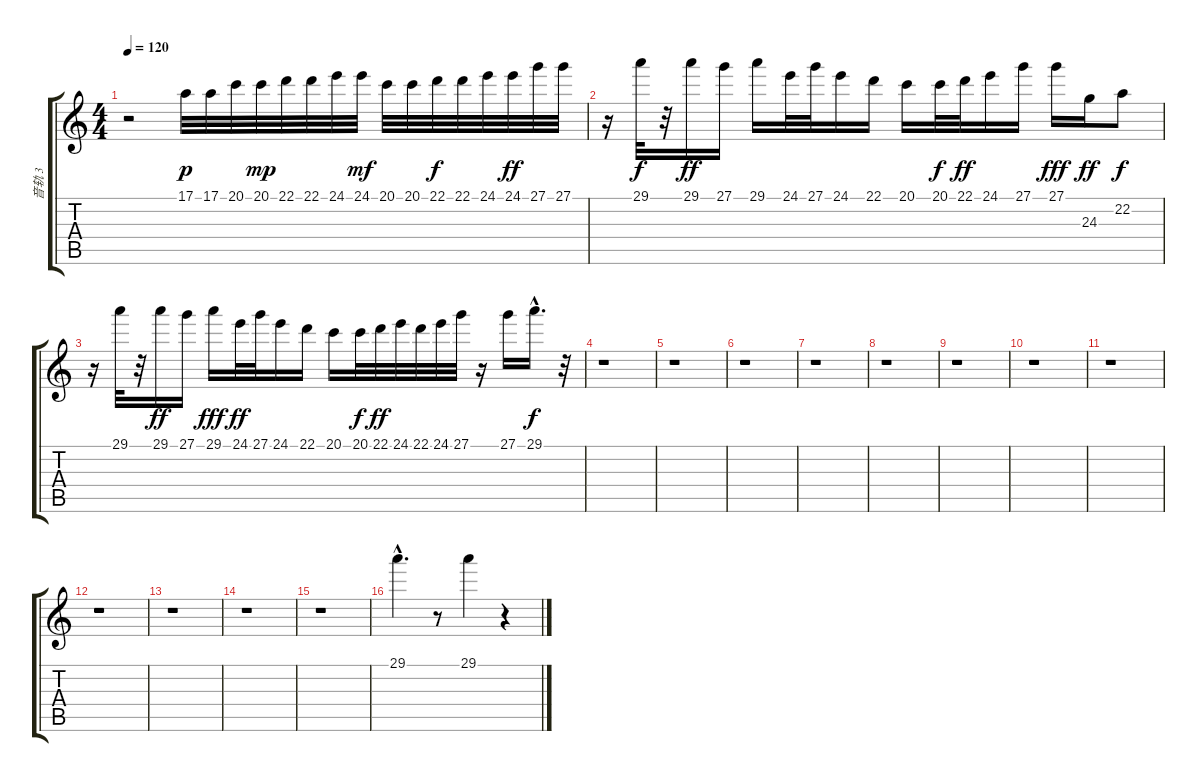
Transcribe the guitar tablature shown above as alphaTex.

\track ("音轨 3" "音轨 3") {instrument recorder}
\staff {score tabs}
\tuning (E4 B3 G3 D3 A2 E2) {hide}
\ts (4 4)
\tempo 120
\clef g2
\ks c
r.2{dy ff} 17.1.32{dy p} 17.1.32 20.1.32 20.1.32{dy mp} 22.1.32 22.1.32 24.1.32 24.1.32{dy mf} 20.1.32 20.1.32 22.1.32{dy f} 22.1.32 24.1.32 24.1.32{dy ff} 27.1.32 27.1.32 |
r.16 29.1.32{dy f} r.32 29.1.16{dy ff} 27.1.16 29.1.16 24.1.32 27.1.32 24.1.16 22.1.16 20.1.16 20.1.32{dy f} 22.1.32{dy ff} 24.1.16 27.1.16 27.1.16{dy fff} 24.3.16{dy ff} 22.2.8{dy f} |
r.16 29.1.32 r.32 29.1.16{dy ff} 27.1.16 29.1.16{dy fff} 24.1.32{dy ff} 27.1.32 24.1.16 22.1.16 20.1.16 20.1.32{dy f} 22.1.32{dy ff} 24.1.32 22.1.32 24.1.32 27.1.32 r.16 27.1.16 29.1{hac}.16{d dy f} r.32 |
r.1 |
r.1 |
r.1 |
r.1 |
r.1 |
r.1 |
r.1 |
r.1 |
r.1 |
r.1 |
r.1 |
r.1 |
29.1{hac}.4{d} r.8 29.1.4 r.4
